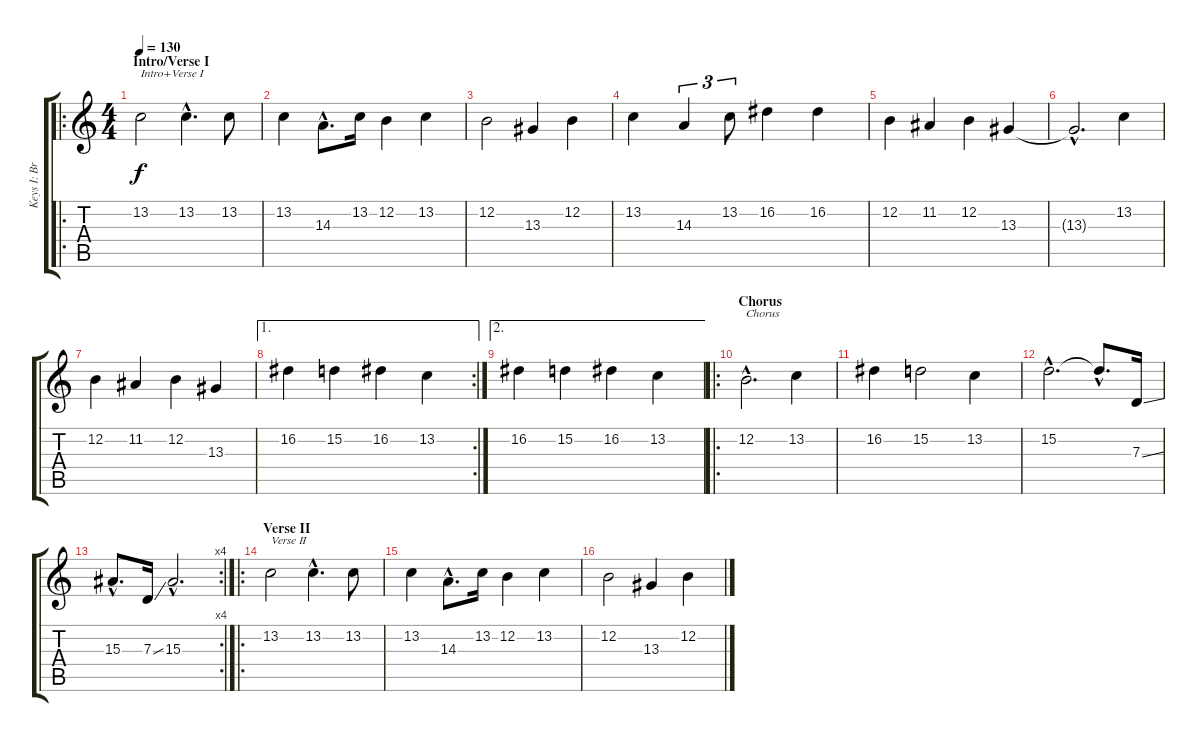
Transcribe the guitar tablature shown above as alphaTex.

\track ("Keys I: Brass [Insahn]" "Keys I: Br") {instrument brasssection}
\staff {score tabs}
\tuning (E4 B3 G3 D3 A2 E2) {hide}
\ro
\ts (4 4)
\section ("" "Intro/Verse I")
\tempo 130
\clef g2
\ks c
13.2.2{txt "Intro+Verse I" dy f instrument brasssection} 13.2{hac}.4{d} 13.2.8 |
13.2.4 14.3{hac}.8{d} 13.2.16 12.2.4 13.2.4 |
12.2.2 13.3.4 12.2.4 |
13.2.4 14.3.4{tu (3 2)} 13.2.8{tu (3 2)} 16.2.4 16.2.4 |
12.2.4 11.2.4 12.2.4 13.3.4 |
13.3{hac t}.2{d} 13.2.4 |
12.2.4 11.2.4 12.2.4 13.3.4 |
\ae 1
\rc 2
16.2.4 15.2.4 16.2.4 13.2.4 |
\ae 2
16.2.4 15.2.4 16.2.4 13.2.4 |
\ro
\section ("" "Chorus")
12.2{hac}.2{d txt "Chorus" instrument brasssection} 13.2.4 |
16.2.4 15.2.2 13.2.4 |
15.2{hac}.2{d} 15.2{hac t}.8{d} 7.3{ss}.16{instrument frenchhorn} |
\rc 4
15.3{hac}.8{d} 7.3{ss}.16 15.3{hac}.2{d} |
\ro
\section ("" "Verse II")
13.2.2{txt "Verse II" instrument brasssection} 13.2{hac}.4{d} 13.2.8 |
13.2.4 14.3{hac}.8{d} 13.2.16 12.2.4 13.2.4 |
12.2.2 13.3.4 12.2.4
